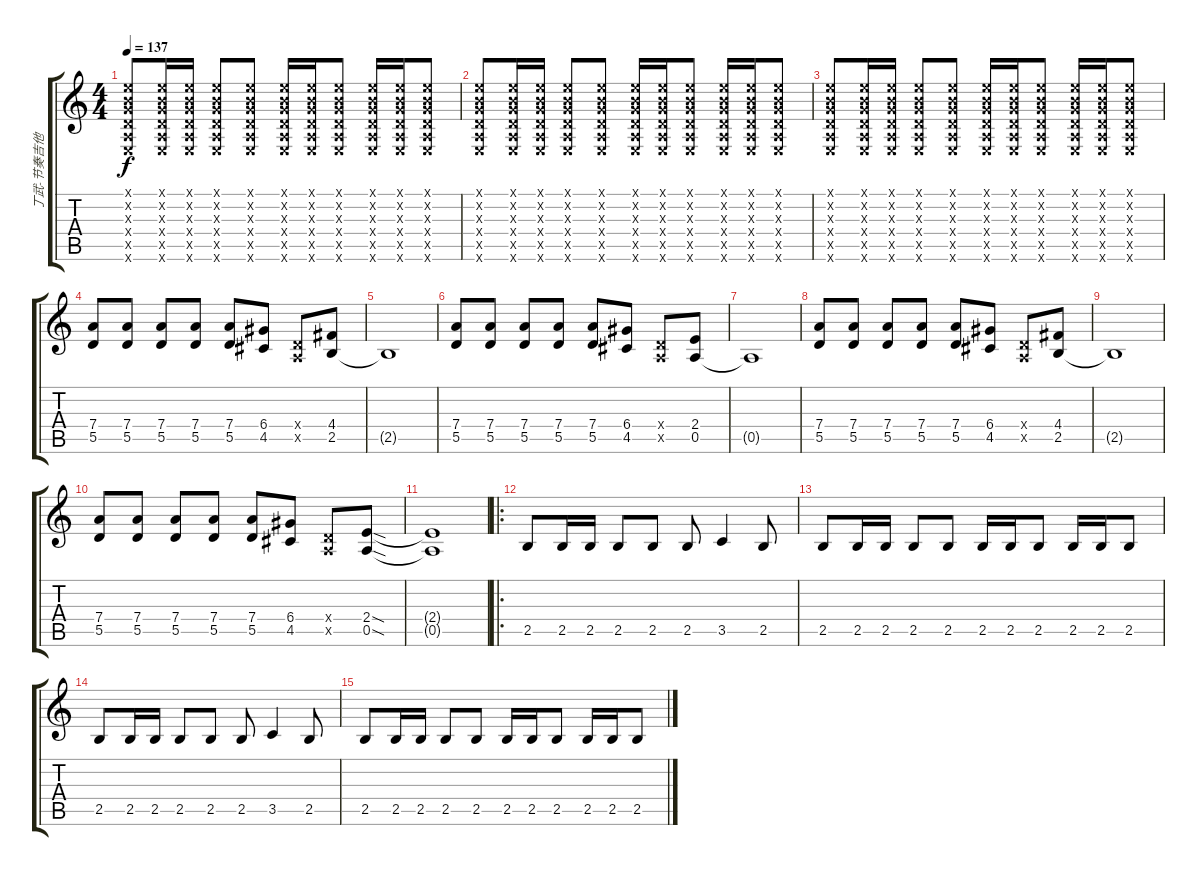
\track ("丁武-节奏吉他" "丁武-节奏吉他") {instrument distortionguitar}
\staff {score tabs}
\tuning (E4 B3 G3 D3 A2 E2) {hide}
\ts (4 4)
\tempo 137
\clef g2
\ks c
(0.1{x} 0.2{x} 0.3{x} 0.4{x} 0.5{x} 0.6{x}).8{dy f} (0.1{x} 0.2{x} 0.3{x} 0.4{x} 0.5{x} 0.6{x}).16 (0.1{x} 0.2{x} 0.3{x} 0.4{x} 0.5{x} 0.6{x}).16 (0.1{x} 0.2{x} 0.3{x} 0.4{x} 0.5{x} 0.6{x}).8 (0.1{x} 0.2{x} 0.3{x} 0.4{x} 0.5{x} 0.6{x}).8 (0.1{x} 0.2{x} 0.3{x} 0.4{x} 0.5{x} 0.6{x}).16 (0.1{x} 0.2{x} 0.3{x} 0.4{x} 0.5{x} 0.6{x}).16 (0.1{x} 0.2{x} 0.3{x} 0.4{x} 0.5{x} 0.6{x}).8 (0.1{x} 0.2{x} 0.3{x} 0.4{x} 0.5{x} 0.6{x}).16 (0.1{x} 0.2{x} 0.3{x} 0.4{x} 0.5{x} 0.6{x}).16 (0.1{x} 0.2{x} 0.3{x} 0.4{x} 0.5{x} 0.6{x}).8 |
(0.1{x} 0.2{x} 0.3{x} 0.4{x} 0.5{x} 0.6{x}).8 (0.1{x} 0.2{x} 0.3{x} 0.4{x} 0.5{x} 0.6{x}).16 (0.1{x} 0.2{x} 0.3{x} 0.4{x} 0.5{x} 0.6{x}).16 (0.1{x} 0.2{x} 0.3{x} 0.4{x} 0.5{x} 0.6{x}).8 (0.1{x} 0.2{x} 0.3{x} 0.4{x} 0.5{x} 0.6{x}).8 (0.1{x} 0.2{x} 0.3{x} 0.4{x} 0.5{x} 0.6{x}).16 (0.1{x} 0.2{x} 0.3{x} 0.4{x} 0.5{x} 0.6{x}).16 (0.1{x} 0.2{x} 0.3{x} 0.4{x} 0.5{x} 0.6{x}).8 (0.1{x} 0.2{x} 0.3{x} 0.4{x} 0.5{x} 0.6{x}).16 (0.1{x} 0.2{x} 0.3{x} 0.4{x} 0.5{x} 0.6{x}).16 (0.1{x} 0.2{x} 0.3{x} 0.4{x} 0.5{x} 0.6{x}).8 |
(0.1{x} 0.2{x} 0.3{x} 0.4{x} 0.5{x} 0.6{x}).8 (0.1{x} 0.2{x} 0.3{x} 0.4{x} 0.5{x} 0.6{x}).16 (0.1{x} 0.2{x} 0.3{x} 0.4{x} 0.5{x} 0.6{x}).16 (0.1{x} 0.2{x} 0.3{x} 0.4{x} 0.5{x} 0.6{x}).8 (0.1{x} 0.2{x} 0.3{x} 0.4{x} 0.5{x} 0.6{x}).8 (0.1{x} 0.2{x} 0.3{x} 0.4{x} 0.5{x} 0.6{x}).16 (0.1{x} 0.2{x} 0.3{x} 0.4{x} 0.5{x} 0.6{x}).16 (0.1{x} 0.2{x} 0.3{x} 0.4{x} 0.5{x} 0.6{x}).8 (0.1{x} 0.2{x} 0.3{x} 0.4{x} 0.5{x} 0.6{x}).16 (0.1{x} 0.2{x} 0.3{x} 0.4{x} 0.5{x} 0.6{x}).16 (0.1{x} 0.2{x} 0.3{x} 0.4{x} 0.5{x} 0.6{x}).8 |
(7.4 5.5).8 (7.4 5.5).8 (7.4 5.5).8 (7.4 5.5).8 (7.4 5.5).8 (6.4 4.5).8 (0.4{x} 0.5{x}).8 (4.4 2.5).8 |
2.5{t}.1 |
(7.4 5.5).8 (7.4 5.5).8 (7.4 5.5).8 (7.4 5.5).8 (7.4 5.5).8 (6.4 4.5).8 (0.4{x} 0.5{x}).8 (2.4 0.5).8 |
0.5{t}.1 |
(7.4 5.5).8 (7.4 5.5).8 (7.4 5.5).8 (7.4 5.5).8 (7.4 5.5).8 (6.4 4.5).8 (0.4{x} 0.5{x}).8 (4.4 2.5).8 |
2.5{t}.1 |
(7.4 5.5).8 (7.4 5.5).8 (7.4 5.5).8 (7.4 5.5).8 (7.4 5.5).8 (6.4 4.5).8 (0.4{x} 0.5{x}).8 (2.4{sod} 0.5{sod}).8 |
(2.4{t} 0.5{t}).1 |
\ro
2.5.8 2.5.16 2.5.16 2.5.8 2.5.8 2.5.8 3.5.4 2.5.8 |
2.5.8 2.5.16 2.5.16 2.5.8 2.5.8 2.5.16 2.5.16 2.5.8 2.5.16 2.5.16 2.5.8 |
2.5.8 2.5.16 2.5.16 2.5.8 2.5.8 2.5.8 3.5.4 2.5.8 |
2.5.8 2.5.16 2.5.16 2.5.8 2.5.8 2.5.16 2.5.16 2.5.8 2.5.16 2.5.16 2.5.8
